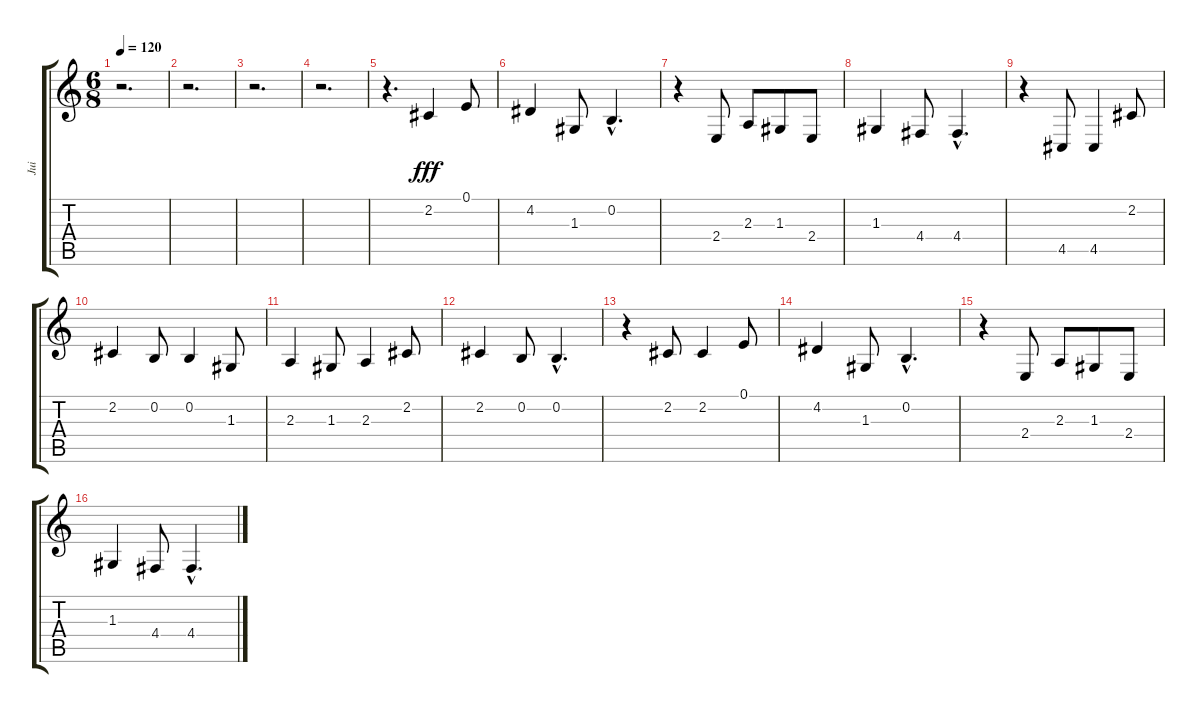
\track ("Jui" "Jui") {instrument fx5brightness}
\staff {score tabs}
\tuning (E4 B3 G3 D3 A2 E2) {hide}
\ts (6 8)
\tempo 120
\clef g2
\ks c
r.2{d dy f} |
r.2{d} |
r.2{d} |
r.2{d} |
r.4{d} 2.2.4{dy fff} 0.1.8 |
4.2.4 1.3.8 0.2{hac}.4{d} |
r.4 2.4.8 2.3.8 1.3.8 2.4.8 |
1.3.4 4.4.8 4.4{hac}.4{d} |
r.4 4.5.8 4.5.4 2.2.8 |
2.2.4 0.2.8 0.2.4 1.3.8 |
2.3.4 1.3.8 2.3.4 2.2.8 |
2.2.4 0.2.8 0.2{hac}.4{d} |
r.4 2.2.8 2.2.4 0.1.8 |
4.2.4 1.3.8 0.2{hac}.4{d} |
r.4 2.4.8 2.3.8 1.3.8 2.4.8 |
1.3.4 4.4.8 4.4{hac}.4{d}
